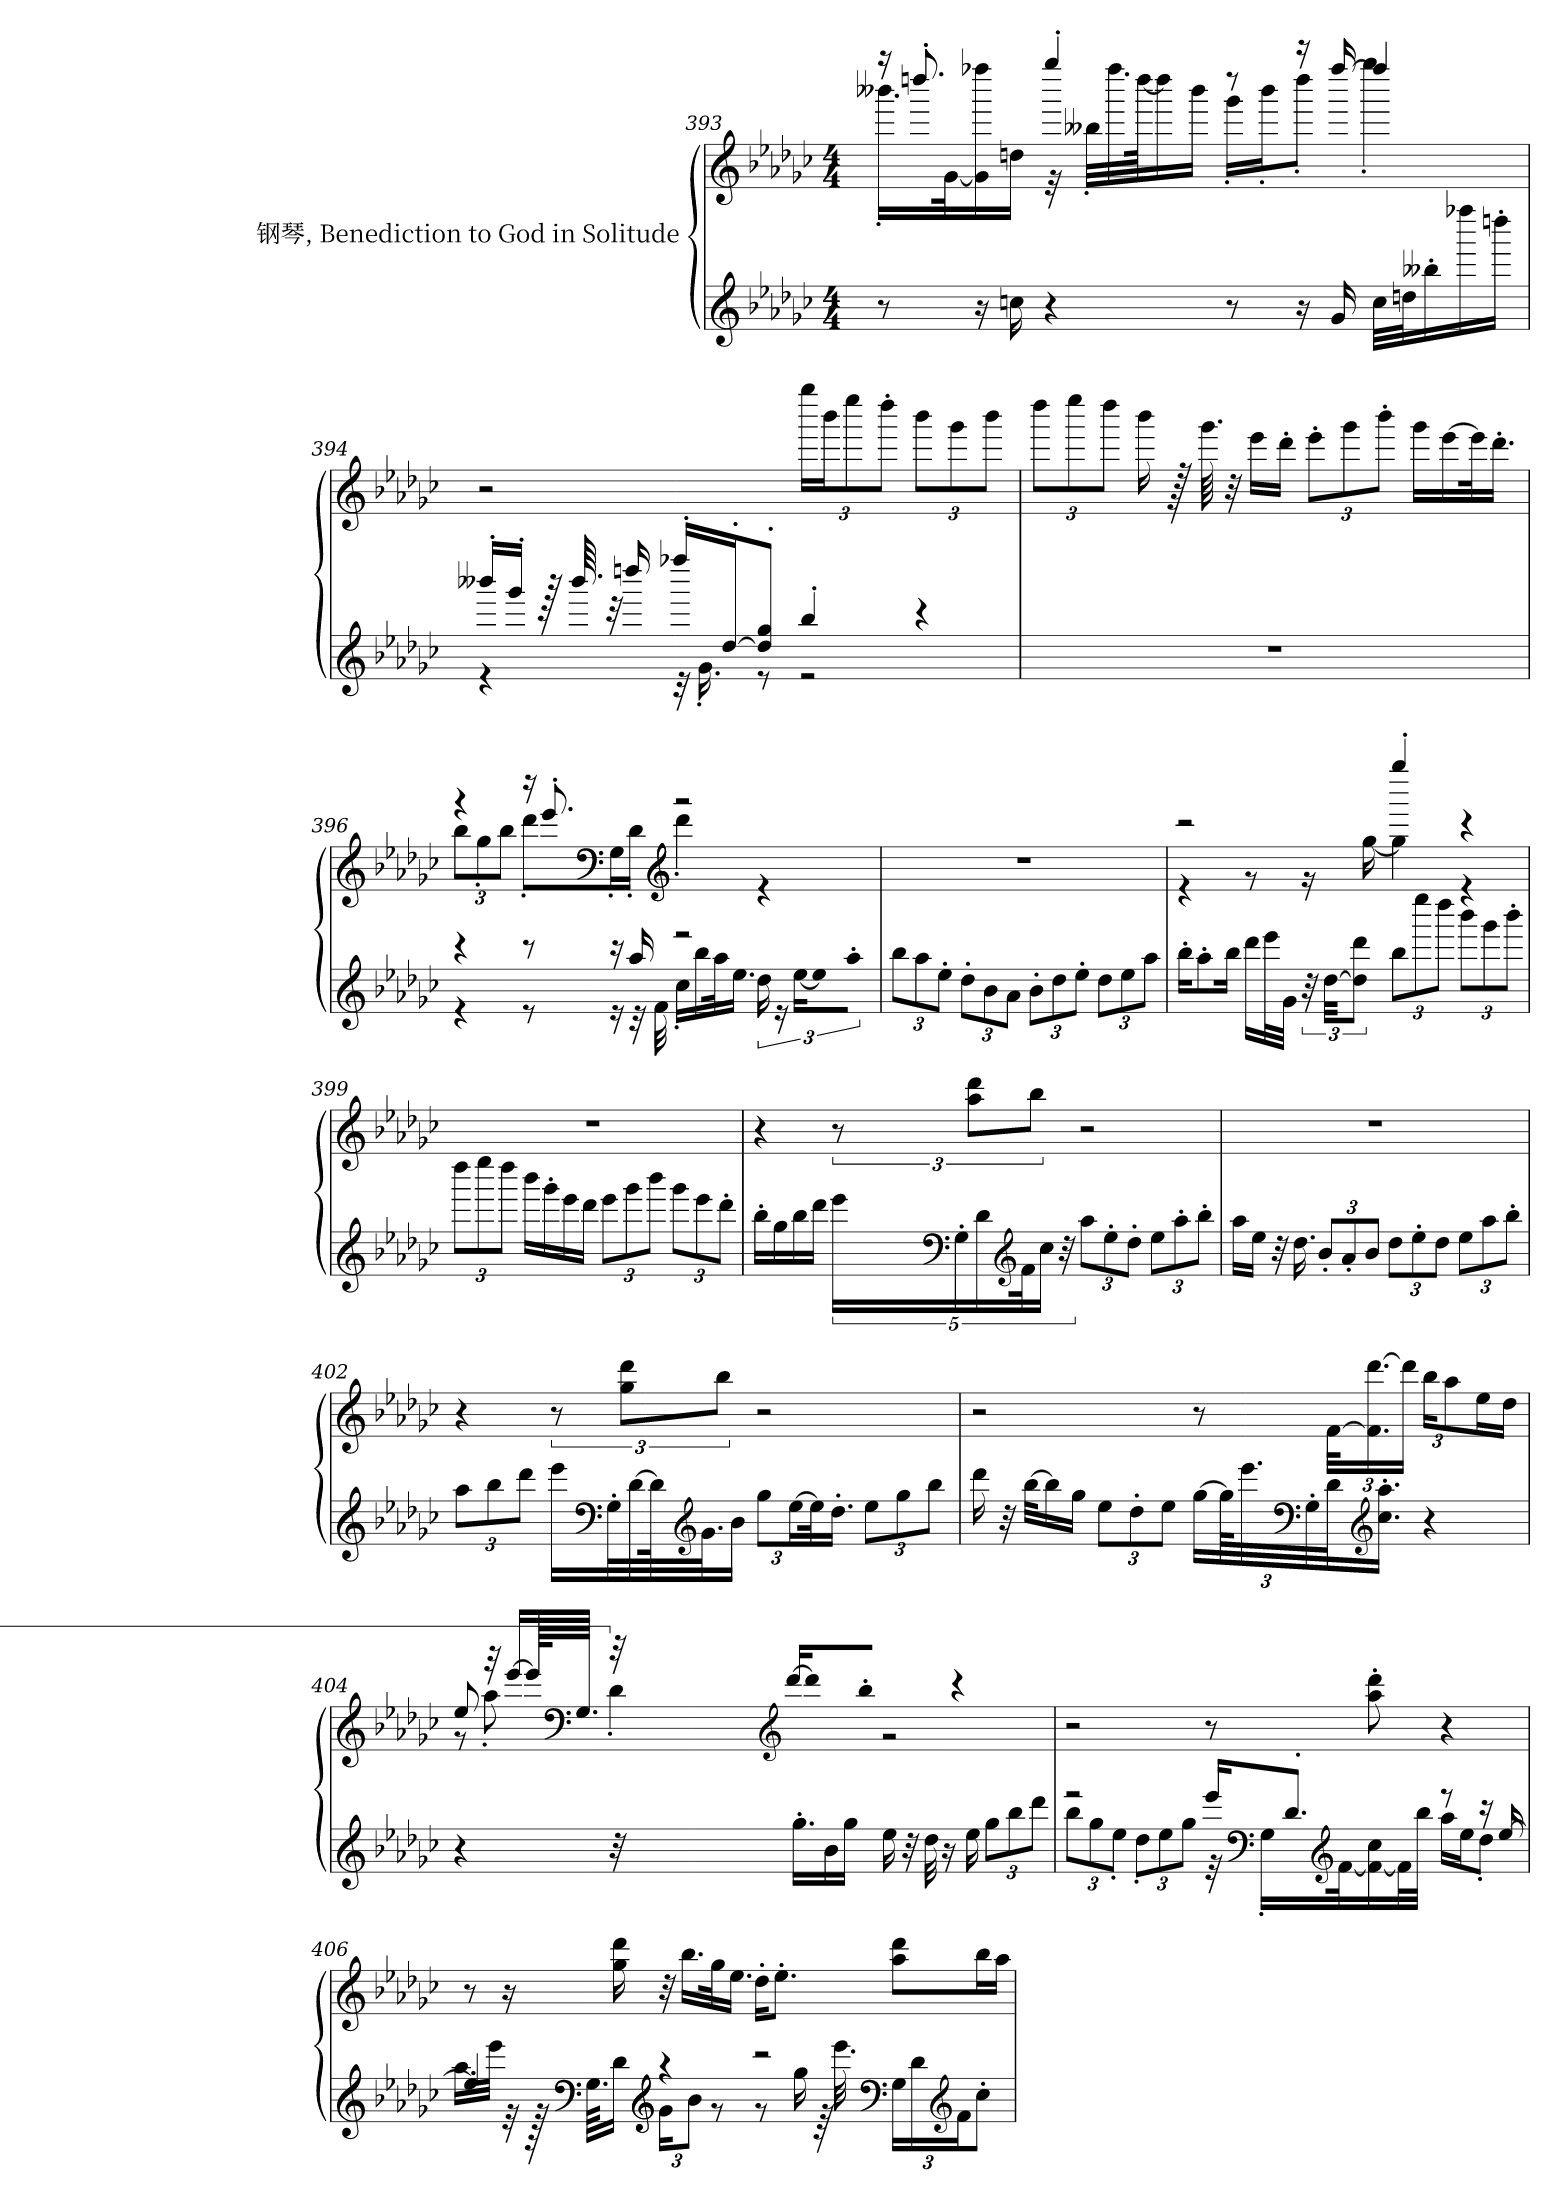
**kern	**kern
*part1	*part1
*staff2	*staff1
*I"钢琴, Benediction to God in Solitude	*
!!LO:LB:g=z
*clefG2	*clefG2
*k[b-e-a-d-g-c-]	*k[b-e-a-d-g-c-]
*M4/4	*M4/4
=393	=393
*	*^
8r	16r	16.bbb--X'\LL
.	8.ddddn'/	.
.	.	[32g-\K
16r	.	16g-\] 16ffff-X\
16ccn\	.	16ddn\JJ
4r	4gggg-'/	32r
.	.	32bb--X'\LLL
.	.	32.ffff-\
.	.	[64dddd\JK
.	.	16dddd\]
.	.	16bbb--\JJ
8r	8r	16ggg-'\LL
.	.	16bbb--'\J
16r	16r	8dddd'\J
16g-/	[16ffff-/	.
32cc\LLL	4ffff-/]	4gggg-'\
32ddn\J	.	.
16bb--X'\	.	.
16ffff-X\	.	.
16ddddn'\JJ	.	.
*	*v	*v
!!LO:LB:g=z
=394	=394
*^	*
16bbb--X'/LL	4r	2r
16ggg-'/JJ	.	.
128r	.	.
64.bbb--/	.	.
32r	.	.
16ddddn/	.	.
16ffff-X'/LL	32r	.
.	16.g-'\	.
[16dd-'/J	.	.
8dd-/]' 8gg-/'J	8r	.
*	*	*Xbrackettup
4bb-'/	2r	24gggg-\LL
.	.	24bbb-\J
.	.	12eeee-\
.	.	12dddd-'\J
4r	.	12bbb-\L
.	.	12ggg-\
.	.	12bbb-\J
*v	*v	*
!!LO:PB:g=z
=395	=395
1r	12dddd-\L
.	12eeee-\
.	12dddd-\J
.	16bbb-\
.	128r
.	64.ggg-\
.	32r
.	16eee-\LL
.	16ddd-'\JJ
.	12eee-'\L
.	12ggg-\
.	12bbb-'\J
.	16ggg-\LL
.	[16eee-\
.	32eee-\K]
.	16.ddd-'\JJ
!!LO:LB:g=z
=396	=396
*^	*^
4r	4r	4r	12bb-\L
.	.	.	12gg-'\
.	.	.	12bb-\J
8r	8r	16r	8ddd-'\L
.	.	8.eee-'/	.
*	*	*clefF4	*
16r	16r	.	16G-'\L
16aa-/	32r	.	16d-'\JJ
.	32f\	.	.
*	*	*clefG2	*
2r	16cc-'\LL	2r	4ddd-'\
.	16bb-\	.	.
.	32aa-\K	.	.
.	16.ee-\JJ	.	.
.	24dd-\	.	4r
.	24r	.	.
.	[24ee-\LL	.	.
.	16ee-\]	.	.
.	16aa-'\JJ	.	.
*v	*v	*	*
*	*v	*v
=397	=397
*Xbrackettup	*
12bb-\L	1r
12aa-\	.
12ee-'\J	.
12dd-'\L	.
12b-\	.
12a-\J	.
12b-'\L	.
12dd-\	.
12ee-'\J	.
12dd-\L	.
12ee-\	.
12aa-\J	.
!!LO:LB:g=z
=398	=398
*	*^
16bb-'\KL	2r	4r
8aa-'\	.	.
16bb-\Jk	.	.
16ddd-\LL	.	8r
32eee-\L	.	.
32g-\JJJ	.	.
*brackettup	*	*
48r	.	16r
[48dd-\KKL	.	.
12dd-\] 12ddd-\J	.	.
.	.	[16gg-\
*Xbrackettup	*	*
12bb-\L	4gggg-'/	4gg-\]
12eeee-\	.	.
12dddd-\J	.	.
12bbb-\L	4r	4r
12ggg-\	.	.
12bbb-'\J	.	.
*	*v	*v
=399	=399
12dddd-\L	1r
12eeee-\	.
12dddd-\J	.
16bbb-\LL	.
16ggg-'\	.
16eee-\	.
16ddd-\JJ	.
12eee-\L	.
12ggg-\	.
12bbb-\J	.
12ggg-\L	.
12eee-\	.
12ddd-'\J	.
!!LO:LB:g=z
=400	=400
16bb-'\LL	4r
16gg-\	.
16bb-\	.
16ddd-\JJ	.
*brackettup	*brackettup
20eee-\LL	12r
*clefF4	*
20G-'\	.
.	12aa-\ 12ddd-\L
20d-\	.
*clefG2	*
40f\K	.
.	12bb-\J
20cc-\JJ	.
40r	.
*Xbrackettup	*
12aa-\L	2r
12ee-'\	.
12dd-'\J	.
12ee-\L	.
12aa-'\	.
12bb-'\J	.
=401	=401
16aa-\LL	1r
16ee-\JJ	.
32r	.
16.dd-\	.
12b-'/L	.
12a-'/	.
12b-/J	.
12dd-\L	.
12ee-'\	.
12dd-\J	.
12ee-\L	.
12aa-\	.
12bb-'\J	.
!!LO:LB:g=z
=402	=402
12aa-\L	4r
12bb-\	.
12ddd-\J	.
16eee-\LL	12r
*clefF4	*
32G-'\L	.
.	12gg-\ 12ddd-\L
[32d-\	.
64d-\K]	.
*clefG2	*
32.g-\J	.
.	12bb-\J
16b-\JJ	.
12gg-\L	2r
[24ee-\L	.
32ee-\K]	.
16.dd-'\JJ	.
12ee-\L	.
12gg-\	.
12bb-\J	.
!!LO:LB:g=z
=403	=403
16ddd-\	2r
32r	.
[32bb-\KLL	.
16bb-\]	.
16gg-\JJ	.
12ee-\L	.
12dd-'\	.
12ee-\J	.
[16gg-\LL	8r
96gg-\KL]	.
48.eee-\	.
*clefF4	*
48G-'\	.
*	*Xbrackettup
32d-\J	[48f\KLL
.	24.f\] [24.ddd-\
*clefG2	*
16.cc-\' 16.aa-\'JJ	.
.	24ddd-\JJ]
4r	24bb-\KL
.	12aa-\
.	16ee-\L
.	16dd-\JJ
!!LO:PB:g=z
=404	=404
*	*^
4r	8ee-/	8r
.	32r	8aa-'\
.	[16eee-/LL	.
.	128eee-/KLL]	.
*	*clefF4	*
.	64.G-/JJJJ	.
*	*brackettup	*
32r	48r	4d-'\
*	*clefG2	*
.	[24ddd-/LL	.
16.gg-'\LL	.	.
.	16ddd-/J]	.
16b-\	8bb-'/J	.
16gg-\JJ	.	.
16ee-\	2r	2r
32r	.	.
32dd-\	.	.
16r	.	.
16ee-\	.	.
12gg-\L	.	.
12bb-\	.	.
12ddd-\J	.	.
*	*v	*v
!!LO:LB:g=z
=405	=405
*^	*
2r	12bb-\L	2r
.	12gg-\	.
.	12ee-'\J	.
.	12dd-'\L	.
.	12ee-\	.
.	12gg-\J	.
16eee-/KL	32r	8r
*clefF4	*	*
.	16G-'\LL	.
8.d-'/J	.	.
*clefG2	*	*
.	[32f\K	.
.	16f\_ 16cc-\	8aa-\' 8ddd-\'
.	32f\L]	.
.	32bb-\JJJ	.
8r	16aa-\LL	4r
.	16ee-\J	.
16r	8dd-'\J	.
[16ee-/	.	.
!!LO:LB:g=z
=406	=406	=406
4ee-/]	16.aa-\LL	8r
.	32eee-\JJk	.
.	32r	16r
.	128r	.
*clefF4	*	*
.	64.G-\KKLL	.
.	16d-\JJ	16gg-\ 16ddd-\
*clefG2	*	*
4r	24g-\KL	32r
.	.	16.bb-\LL
.	12b-\J	.
.	8r	32gg-\K
.	.	16.ee-\JJ
2r	8r	16dd-'\KL
.	.	8.ee-'\J
.	16gg-\	.
.	64r	.
.	32.eee-\	.
*clefF4	*	*
.	24G-\LL	8aa-\ 8ddd-\L
.	24d-\	.
*clefG2	*	*
.	24f\J	.
.	8cc-'\J	16bb-\L
.	.	16aa-\JJ
*v	*v	*
=	=
*-	*-
